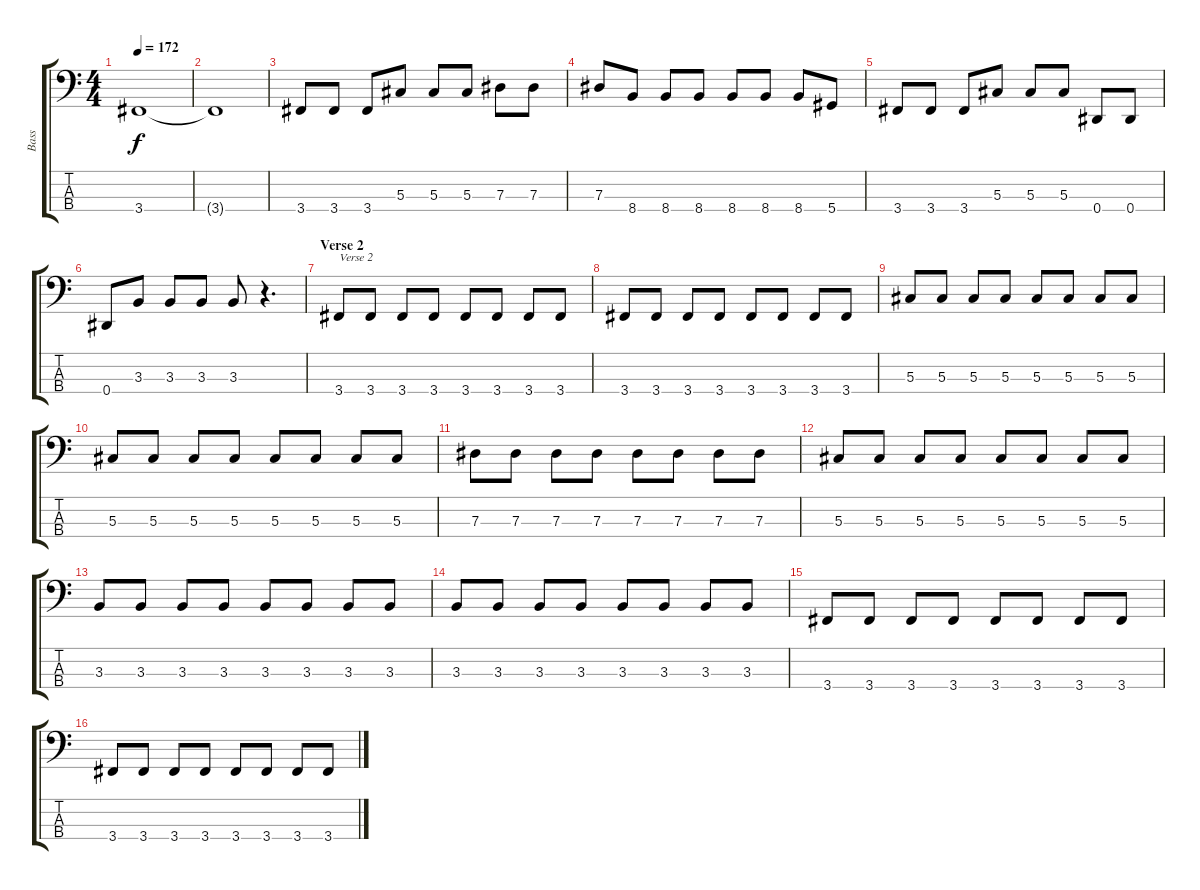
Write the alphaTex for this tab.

\track ("Bass" "Bass") {instrument electricbassfinger}
\staff {score tabs}
\tuning (Gb2 Db2 Ab1 Eb1) {hide}
\ts (4 4)
\tempo 172
\clef f4
\ks c
3.4{t}.1{dy f} |
3.4{t}.1 |
3.4.8 3.4.8 3.4.8 5.3.8 5.3.8 5.3.8 7.3.8 7.3.8 |
7.3.8 8.4.8 8.4.8 8.4.8 8.4.8 8.4.8 8.4.8 5.4.8 |
3.4.8 3.4.8 3.4.8 5.3.8 5.3.8 5.3.8 0.4.8 0.4.8 |
0.4.8 3.3.8 3.3.8 3.3.8 3.3.8 r.4{d} |
\section ("" "Verse 2")
3.4.8{txt "Verse 2"} 3.4.8 3.4.8 3.4.8 3.4.8 3.4.8 3.4.8 3.4.8 |
3.4.8 3.4.8 3.4.8 3.4.8 3.4.8 3.4.8 3.4.8 3.4.8 |
5.3.8 5.3.8 5.3.8 5.3.8 5.3.8 5.3.8 5.3.8 5.3.8 |
5.3.8 5.3.8 5.3.8 5.3.8 5.3.8 5.3.8 5.3.8 5.3.8 |
7.3.8 7.3.8 7.3.8 7.3.8 7.3.8 7.3.8 7.3.8 7.3.8 |
5.3.8 5.3.8 5.3.8 5.3.8 5.3.8 5.3.8 5.3.8 5.3.8 |
3.3.8 3.3.8 3.3.8 3.3.8 3.3.8 3.3.8 3.3.8 3.3.8 |
3.3.8 3.3.8 3.3.8 3.3.8 3.3.8 3.3.8 3.3.8 3.3.8 |
3.4.8 3.4.8 3.4.8 3.4.8 3.4.8 3.4.8 3.4.8 3.4.8 |
3.4.8 3.4.8 3.4.8 3.4.8 3.4.8 3.4.8 3.4.8 3.4.8
